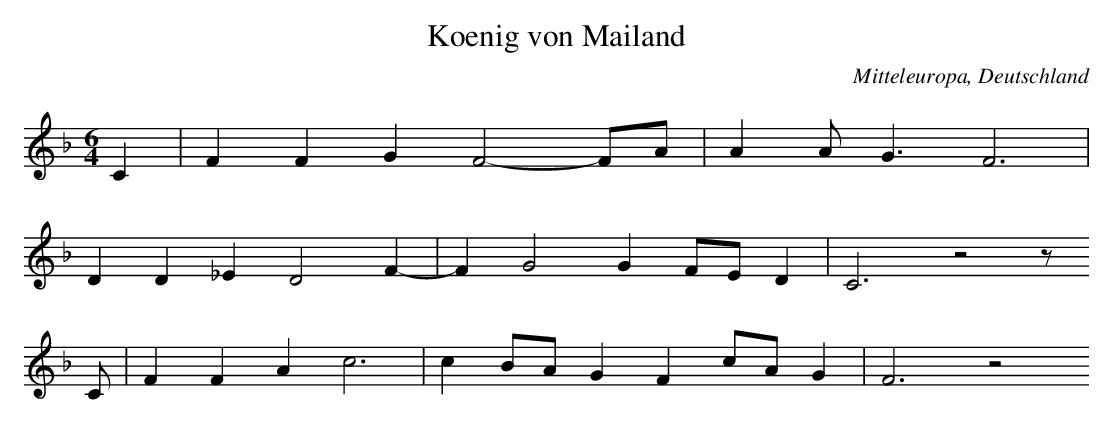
X:1
T: Koenig von Mailand
O: Mitteleuropa, Deutschland
M: 6/4
L: 1/8
K: F
C2 | F2F2G2F4-FA | A2AG3F6 |
D2D2_E2D4F2- | F2G4G2FED2 | C6z4-z
C | F2F2A2c6 | c2BAG2F2cAG2 | F6z4
